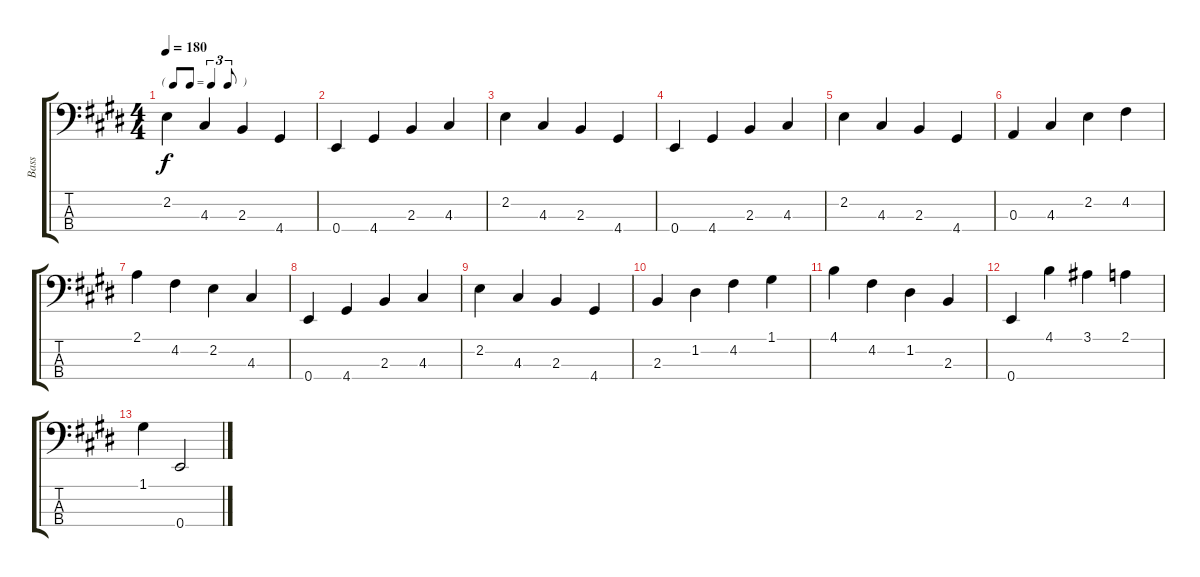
\track ("Bass" "Bass") {instrument electricbassfinger}
\staff {score tabs}
\tuning (G2 D2 A1 E1) {hide}
\ts (4 4)
\tf triplet8th
\tempo 180
\clef f4
\ks e
2.2.4{dy f} 4.3.4 2.3.4 4.4.4 |
0.4.4 4.4.4 2.3.4 4.3.4 |
2.2.4 4.3.4 2.3.4 4.4.4 |
0.4.4 4.4.4 2.3.4 4.3.4 |
2.2.4 4.3.4 2.3.4 4.4.4 |
0.3.4 4.3.4 2.2.4 4.2.4 |
2.1.4 4.2.4 2.2.4 4.3.4 |
0.4.4 4.4.4 2.3.4 4.3.4 |
2.2.4 4.3.4 2.3.4 4.4.4 |
2.3.4 1.2.4 4.2.4 1.1.4 |
4.1.4 4.2.4 1.2.4 2.3.4 |
0.4.4 4.1.4 3.1.4 2.1.4 |
1.1.4 0.4.2
